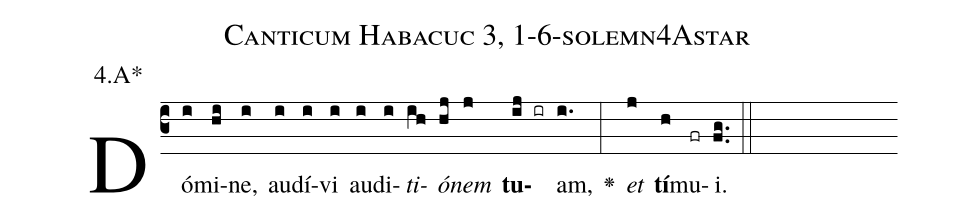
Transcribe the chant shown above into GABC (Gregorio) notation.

name: Canticum Habacuc 3, 1-6-solemn4Astar;
annotation: 4.A*;
%%
(c3)Dó(i)mi(hi)ne,(i) au(i)dí(i)vi(i) au(i)di(i)<i>ti</i>(ih)<i>ó</i>(hj)<i>nem</i>(j) <b>tu</b>(ij ir)am,(i.) <v>\greheightstar</v>(:) <i>et</i>(j) <b>tí</b>(h)mu(fr)i.(fg..) (::)


%E(i) u(h) o(i) u(j) a(h) e.(fg..) (::)
